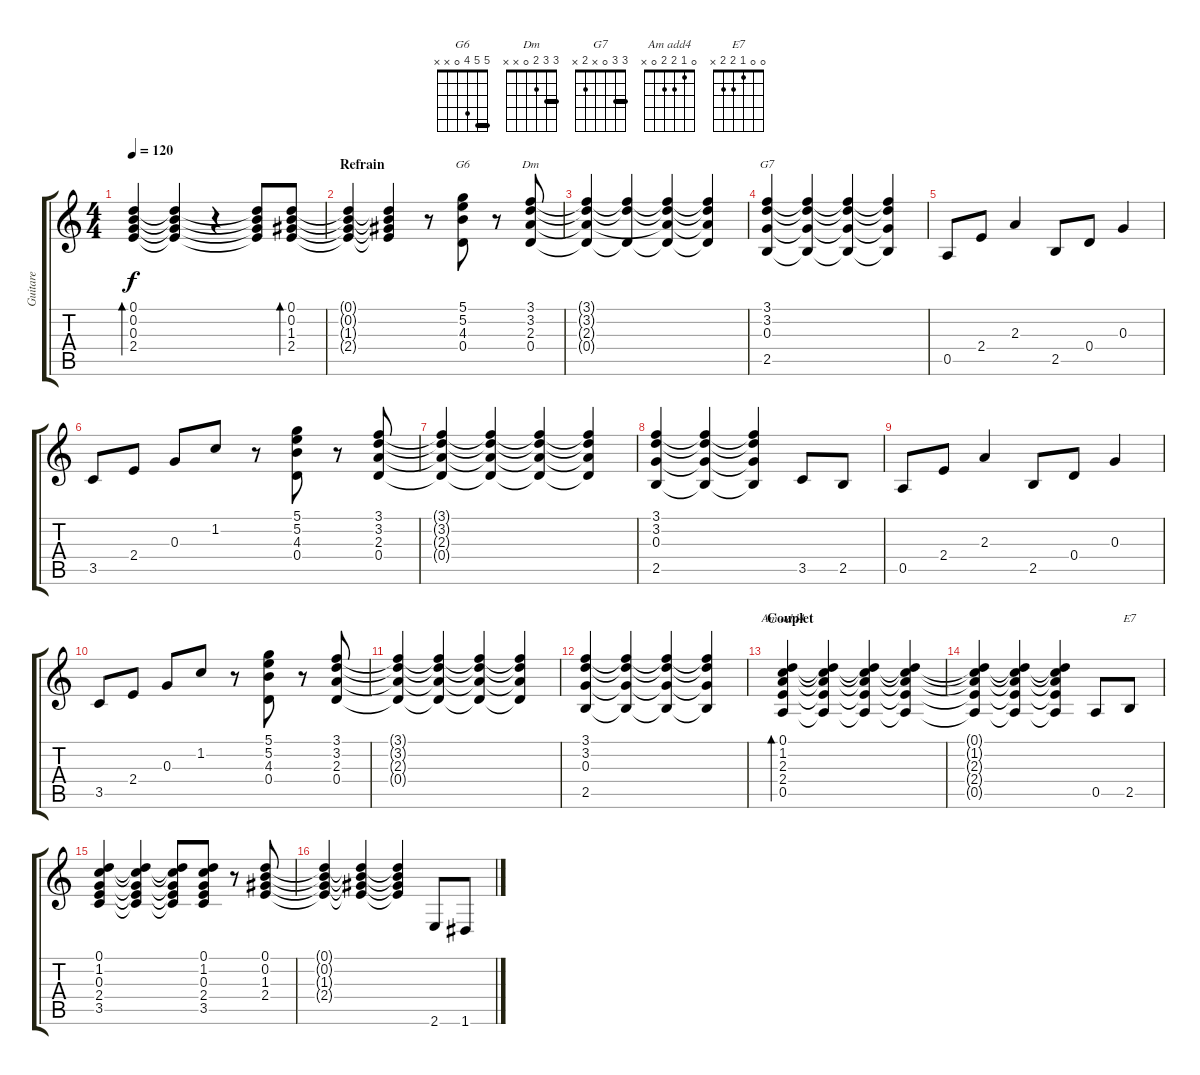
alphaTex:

\track ("Guitare" "Guitare") {instrument electricguitarjazz}
\staff {score tabs}
\tuning (D4 B3 G3 D3 A2 D2) {hide}
\chord ("G6" 5 5 4 0 x x) {barre 5}
\chord ("Dm" 3 3 2 0 x x) {barre 3}
\chord ("G7" 3 3 0 x 2 x) {barre 3}
\chord ("Am add4" 0 1 2 2 0 x)
\chord ("E7" 0 0 1 2 2 x)
\ts (4 4)
\tempo 120
\clef g2
\ks c
(0.1 0.2 0.3 2.4).4{bd 60 dy f} (0.1{t} 0.2{t} 0.3{t} 2.4{t}).4 r.4 (0.1{t} 0.2{t} 0.3{t} 2.4{t}).8 (0.1 0.2 1.3 2.4).8{bd 60} |
\section ("" "Refrain")
(0.1{t} 0.2{t} 1.3{t} 2.4{t}).4 (0.1{t} 0.2{t} 1.3{t} 2.4{t}).4 r.8 (5.1 5.2 4.3 0.4).8{ch "G6"} r.8 (3.1 3.2 2.3 0.4).8{ch "Dm"} |
(3.1{t} 3.2{t} 2.3{t} 0.4{t}).4 (3.1{t} 3.2{t} 0.4{t}).4 (3.1{t} 3.2{t} 2.3{t} 0.4{t}).4 (3.1{t} 3.2{t} 2.3{t} 0.4{t}).4 |
(3.1 3.2 0.3 2.5).4{ch "G7"} (3.1{t} 3.2{t} 0.3{t} 2.5{t}).4 (3.1{t} 3.2{t} 0.3{t} 2.5{t}).4 (3.1{t} 3.2{t} 0.3{t} 2.5{t}).4 |
0.5.8 2.4.8 2.3.4 2.5.8 0.4.8 0.3.4 |
3.5.8 2.4.8 0.3.8 1.2.8 r.8 (5.1 5.2 4.3 0.4).8 r.8 (3.1 3.2 2.3 0.4).8 |
(3.1{t} 3.2{t} 2.3{t} 0.4{t}).4 (3.1{t} 3.2{t} 2.3{t} 0.4{t}).4 (3.1{t} 3.2{t} 2.3{t} 0.4{t}).4 (3.1{t} 3.2{t} 2.3{t} 0.4{t}).4 |
(3.1 3.2 0.3 2.5).4 (3.1{t} 3.2{t} 0.3{t} 2.5{t}).4 (3.1{t} 3.2{t} 0.3{t} 2.5{t}).4 3.5.8 2.5.8 |
0.5.8 2.4.8 2.3.4 2.5.8 0.4.8 0.3.4 |
3.5.8 2.4.8 0.3.8 1.2.8 r.8 (5.1 5.2 4.3 0.4).8 r.8 (3.1 3.2 2.3 0.4).8 |
(3.1{t} 3.2{t} 2.3{t} 0.4{t}).4 (3.1{t} 3.2{t} 2.3{t} 0.4{t}).4 (3.1{t} 3.2{t} 2.3{t} 0.4{t}).4 (3.1{t} 3.2{t} 2.3{t} 0.4{t}).4 |
(3.1 3.2 0.3 2.5).4 (3.1{t} 3.2{t} 0.3{t} 2.5{t}).4 (3.1{t} 3.2{t} 0.3{t} 2.5{t}).4 (3.1{t} 3.2{t} 0.3{t} 2.5{t}).4 |
\section ("" "Couplet")
(0.1 1.2 2.3 2.4 0.5).4{bd 60 ch "Am add4"} (0.1{t} 1.2{t} 2.3{t} 2.4{t} 0.5{t}).4 (0.1{t} 1.2{t} 2.3{t} 2.4{t} 0.5{t}).4 (0.1{t} 1.2{t} 2.3{t} 2.4{t} 0.5{t}).4 |
(0.1{t} 1.2{t} 2.3{t} 2.4{t} 0.5{t}).4 (0.1{t} 1.2{t} 2.3{t} 2.4{t} 0.5{t}).4 (0.1{t} 1.2{t} 2.3{t} 2.4{t} 0.5{t}).4 0.5.8 2.5.8{ch "E7"} |
(0.1 1.2 0.3 2.4 3.5).4 (0.1{t} 1.2{t} 0.3{t} 2.4{t} 3.5{t}).4 (0.1{t} 1.2{t} 0.3{t} 2.4{t} 3.5{t}).8 (0.1 1.2 0.3 2.4 3.5).8 r.8 (0.1 0.2 1.3 2.4).8 |
(0.1{t} 0.2{t} 1.3{t} 2.4{t}).4 (0.1{t} 0.2{t} 1.3{t} 2.4{t}).4 (0.1{t} 0.2{t} 1.3{t} 2.4{t}).4 2.6.8 1.6.8
